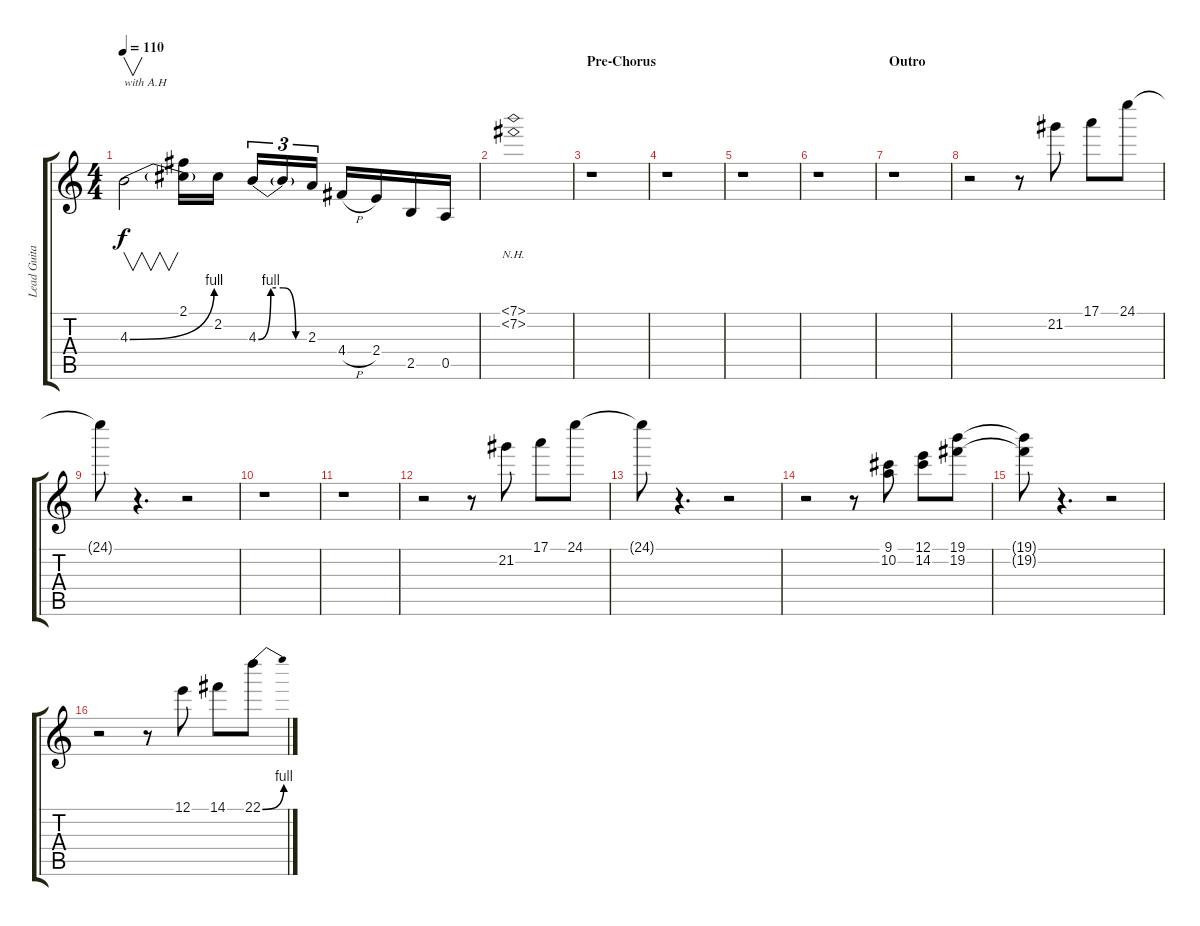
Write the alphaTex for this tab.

\track ("Lead Guitar" "Lead Guita") {instrument overdrivenguitar}
\staff {score tabs}
\tuning (E4 B3 G3 D3 A2 E2) {hide}
\ts (4 4)
\tempo 110
\clef g2
\ks c
4.3{be (bend 0 0 60 4)}.2{v txt "with A.H" dy f} (2.1 4.3{t}).16 2.2.16 4.3{be (custom 0 0 15 4 30 4 45 0 60 0)}.16{tu (3 2)} 4.3{t}.16{tu (3 2)} 2.3.16{tu (3 2)} 4.4{h}.16 2.4.16 2.5.16 0.5.16 |
(7.1{nh} 7.2{nh}).1 |
\section ("" "Pre-Chorus")
r.1 |
r.1 |
r.1 |
r.1 |
\section ("" "Outro")
r.1 |
r.2 r.8 21.2.8 17.1.8 24.1.8 |
24.1{t}.8 r.4{d} r.2 |
r.1 |
r.1 |
r.2 r.8 21.2.8 17.1.8 24.1.8 |
24.1{t}.8 r.4{d} r.2 |
r.2 r.8 (9.1 10.2).8 (12.1 14.2).8 (19.1 19.2).8 |
(19.1{t} 19.2{t}).8 r.4{d} r.2 |
r.2 r.8 12.1.8 14.1.8 22.1{be (bend 0 0 60 4)}.8
